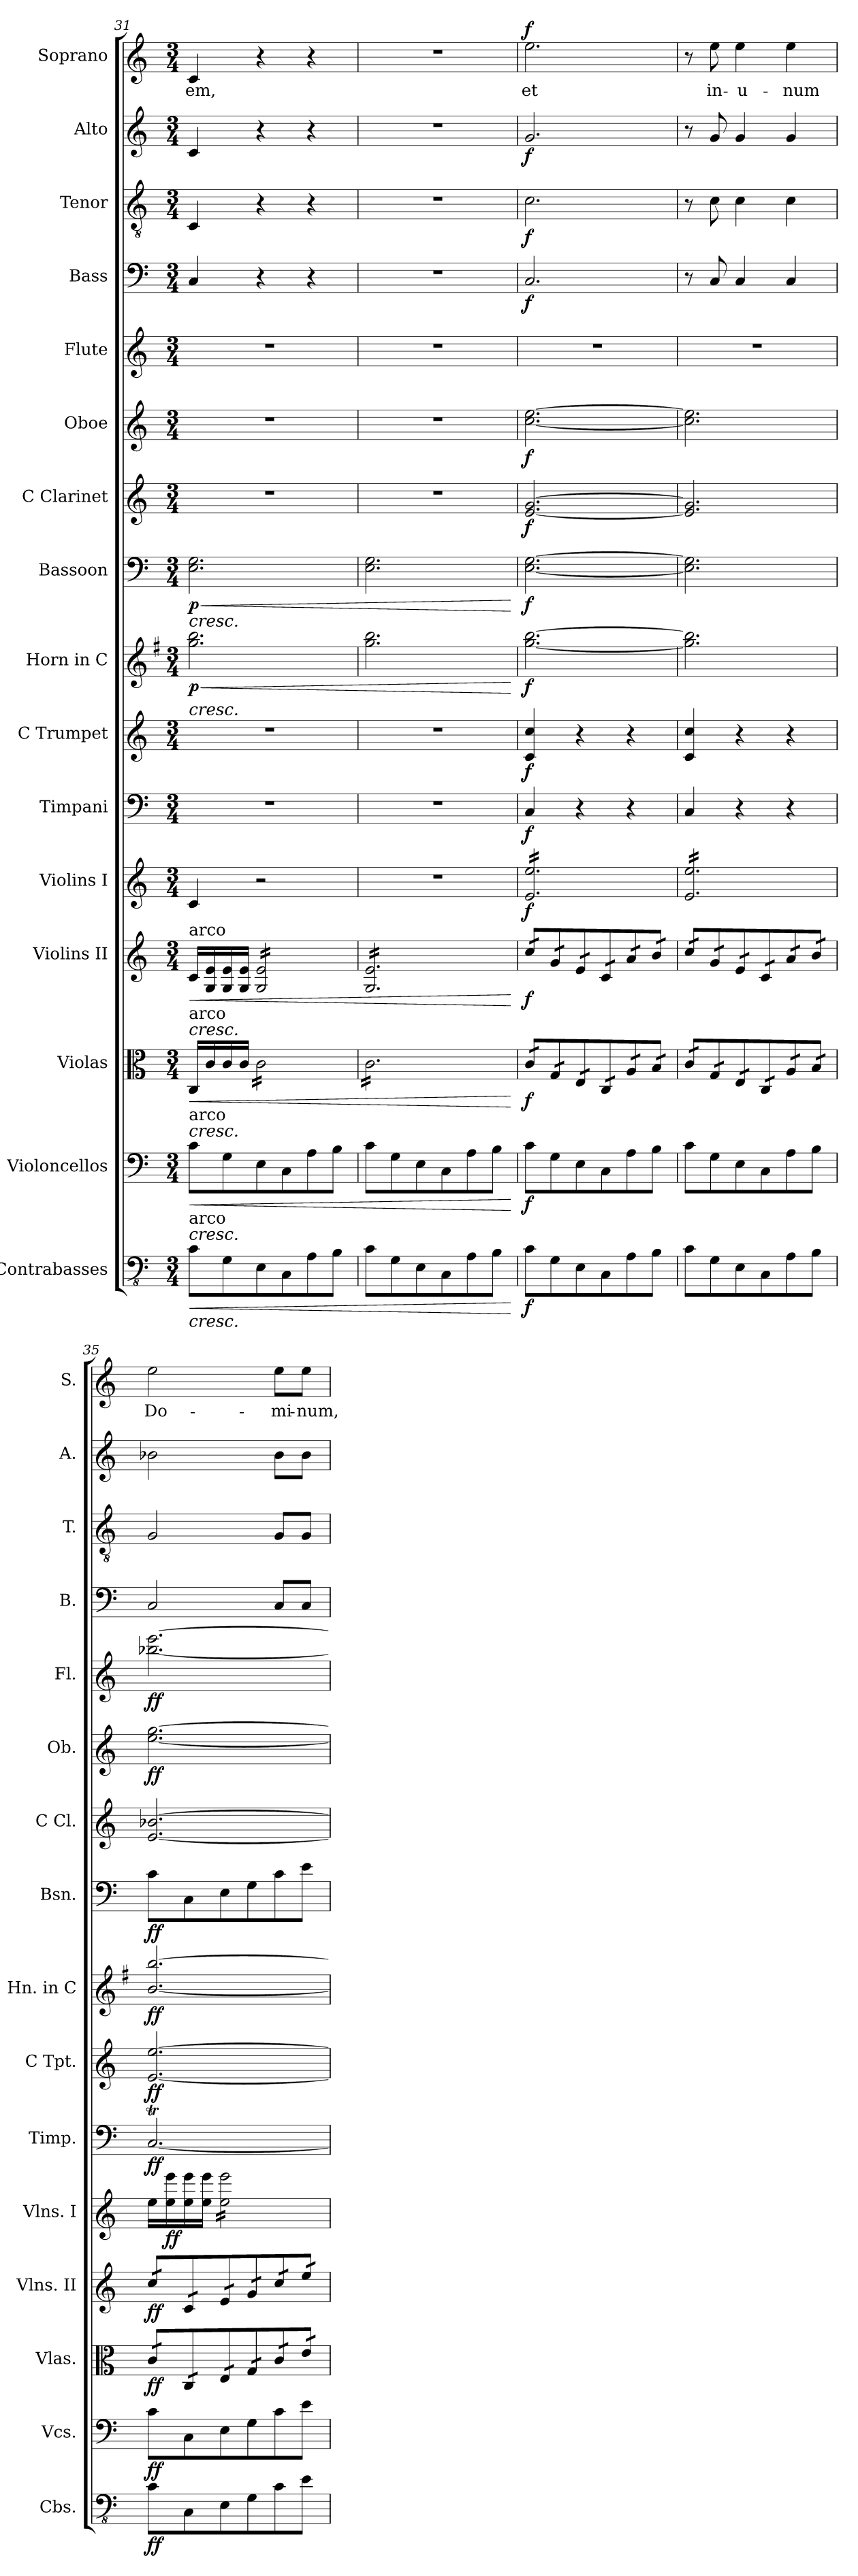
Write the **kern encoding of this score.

**kern	**dynam	**kern	**dynam	**kern	**dynam	**kern	**dynam	**kern	**dynam	**kern	**dynam	**kern	**dynam	**kern	**dynam	**kern	**dynam	**kern	**dynam	**kern	**dynam	**kern	**dynam	**kern	**dynam	**kern	**dynam	**kern	**dynam	**kern	**text	**dynam
*part16	*part16	*part15	*part15	*part14	*part14	*part13	*part13	*part12	*part12	*part11	*part11	*part10	*part10	*part9	*part9	*part8	*part8	*part7	*part7	*part6	*part6	*part5	*part5	*part4	*part4	*part3	*part3	*part2	*part2	*part1	*part1	*part1
*staff16	*staff16	*staff15	*staff15	*staff14	*staff14	*staff13	*staff13	*staff12	*staff12	*staff11	*staff11	*staff10	*staff10	*staff9	*staff9	*staff8	*staff8	*staff7	*staff7	*staff6	*staff6	*staff5	*staff5	*staff4	*staff4	*staff3	*staff3	*staff2	*staff2	*staff1	*staff1	*staff1
*I"Contrabasses	*	*I"Violoncellos	*	*I"Violas	*	*I"Violins II	*	*I"Violins I	*	*I"Timpani	*	*I"C Trumpet	*	*I"Horn in C	*	*I"Bassoon	*	*I"C Clarinet	*	*I"Oboe	*	*I"Flute	*	*I"Bass	*	*I"Tenor	*	*I"Alto	*	*I"Soprano	*	*
*I'Cbs.	*	*I'Vcs.	*	*I'Vlas.	*	*I'Vlns. II	*	*I'Vlns. I	*	*I'Timp.	*	*I'C Tpt.	*	*I'Hn. in C	*	*I'Bsn.	*	*I'C Cl.	*	*I'Ob.	*	*I'Fl.	*	*I'B.	*	*I'T.	*	*I'A.	*	*I'S.	*	*
*clefFv4	*	*clefF4	*	*clefC3	*	*clefG2	*	*clefG2	*	*clefF4	*	*clefG2	*	*clefG2	*	*clefF4	*	*clefG2	*	*clefG2	*	*clefG2	*	*clefF4	*	*clefGv2	*	*clefG2	*	*clefG2	*	*
*	*	*	*	*	*	*	*	*	*	*	*	*	*	*ITrd4c7	*	*	*	*ITrd1c2	*	*	*	*	*	*	*	*	*	*	*	*	*	*
*k[]	*	*k[]	*	*k[]	*	*k[]	*	*k[]	*	*k[]	*	*k[]	*	*k[]	*	*k[]	*	*k[b-e-]	*	*k[]	*	*k[]	*	*k[]	*	*k[]	*	*k[]	*	*k[]	*	*
*M3/4	*	*M3/4	*	*M3/4	*	*M3/4	*	*M3/4	*	*M3/4	*	*M3/4	*	*M3/4	*	*M3/4	*	*M3/4	*	*M3/4	*	*M3/4	*	*M3/4	*	*M3/4	*	*M3/4	*	*M3/4	*	*
=31	=31	=31	=31	=31	=31	=31	=31	=31	=31	=31	=31	=31	=31	=31	=31	=31	=31	=31	=31	=31	=31	=31	=31	=31	=31	=31	=31	=31	=31	=31	=31	=31
!	!	!	!	!	!	!	!	!	!	!	!	!	!	!LO:TX:a:i:t=cresc.	!	!	!	!	!	!	!	!	!	!	!	!	!	!	!	!	!	!
!	!	!	!	!	!	!	!	!	!	!	!	!LO:TX:a:i:t=cresc.	!	!	!	!	!	!	!	!	!	!	!	!	!	!	!	!	!	!	!	!
!	!	!	!	!	!	!LO:TX:a:t=arco	!	!	!	!	!	!	!	!	!	!	!	!	!	!	!	!	!	!	!	!	!	!	!	!	!	!
!	!	!	!	!LO:TX:a:i:t=cresc.	!	!	!	!	!	!	!	!	!	!	!	!	!	!	!	!	!	!	!	!	!	!	!	!	!	!	!	!
!	!	!	!	!LO:TX:a:t=arco	!	!	!	!	!	!	!	!	!	!	!	!	!	!	!	!	!	!	!	!	!	!	!	!	!	!	!	!
!	!	!LO:TX:a:i:t=cresc.	!	!	!	!	!	!	!	!	!	!	!	!	!	!	!	!	!	!	!	!	!	!	!	!	!	!	!	!	!	!
!	!	!LO:TX:a:t=arco	!	!	!	!	!	!	!	!	!	!	!	!	!	!	!	!	!	!	!	!	!	!	!	!	!	!	!	!	!	!
!LO:TX:a:i:t=cresc.	!	!	!	!	!	!	!	!	!	!	!	!	!	!	!	!	!	!	!	!	!	!	!	!	!	!	!	!	!	!	!	!
!LO:TX:b:i:t=cresc.	!	!	!	!	!	!	!	!	!	!	!	!	!	!	!	!	!	!	!	!	!	!	!	!	!	!	!	!	!	!	!	!
!LO:TX:a:t=arco	!	!	!	!	!	!	!	!	!	!	!	!	!	!	!	!	!	!	!	!	!	!	!	!	!	!	!	!	!	!	!	!
!	!LO:HP:b	!	!LO:HP:b	!	!LO:HP:b	!	!LO:HP:b	!	!	!	!	!	!	!	!LO:HP:b	!	!LO:HP:b	!	!	!	!	!	!	!	!	!	!	!	!	!	!LO:LY:b	!
!	!	!	!	!	!	!	!	!	!	!	!	!	!	!	!LO:DY:n=1:b	!	!LO:DY:n=1:b	!	!	!	!	!	!	!	!	!	!	!	!	!	!	!
8C\L	<	8c\L	<	16C/LL	<	16c/LL	<	4c/	.	2.r	.	2.r	.	2.cc\ 2.ee\	< p	2.E\ 2.G\	< p	2.r	.	2.r	.	2.r	.	4C/	.	4C/	.	4c/	.	4c/	-em,	.
.	.	.	.	16c/	.	16G/ 16e/	.	.	.	.	.	.	.	.	.	.	.	.	.	.	.	.	.	.	.	.	.	.	.	.	.	.
8GG\	.	8G\	.	16c/	.	16G/ 16e/	.	.	.	.	.	.	.	.	.	.	.	.	.	.	.	.	.	.	.	.	.	.	.	.	.	.
.	.	.	.	16c/JJ	.	16G/ 16e/JJ	.	.	.	.	.	.	.	.	.	.	.	.	.	.	.	.	.	.	.	.	.	.	.	.	.	.
*	*	*	*	*tremolo	*	*	*	*	*	*	*	*	*	*	*	*	*	*	*	*	*	*	*	*	*	*	*	*	*	*	*	*
*	*	*	*	*	*	*tremolo	*	*	*	*	*	*	*	*	*	*	*	*	*	*	*	*	*	*	*	*	*	*	*	*	*	*
8EE\	.	8E\	.	16c\LL	.	16G/ 16e/LL	.	2r	.	.	.	.	.	.	.	.	.	.	.	.	.	.	.	4r	.	4r	.	4r	.	4r	.	.
.	.	.	.	16c\	.	16G/ 16e/	.	.	.	.	.	.	.	.	.	.	.	.	.	.	.	.	.	.	.	.	.	.	.	.	.	.
8CC\	.	8C\	.	16c\	.	16G/ 16e/	.	.	.	.	.	.	.	.	.	.	.	.	.	.	.	.	.	.	.	.	.	.	.	.	.	.
.	.	.	.	16c\	.	16G/ 16e/	.	.	.	.	.	.	.	.	.	.	.	.	.	.	.	.	.	.	.	.	.	.	.	.	.	.
8AA\	.	8A\	.	16c\	.	16G/ 16e/	.	.	.	.	.	.	.	.	.	.	.	.	.	.	.	.	.	4r	.	4r	.	4r	.	4r	.	.
.	.	.	.	16c\	.	16G/ 16e/	.	.	.	.	.	.	.	.	.	.	.	.	.	.	.	.	.	.	.	.	.	.	.	.	.	.
8BB\J	.	8B\J	.	16c\	.	16G/ 16e/	.	.	.	.	.	.	.	.	.	.	.	.	.	.	.	.	.	.	.	.	.	.	.	.	.	.
.	.	.	.	16c\JJ	.	16G/ 16e/JJ	.	.	.	.	.	.	.	.	.	.	.	.	.	.	.	.	.	.	.	.	.	.	.	.	.	.
=32	=32	=32	=32	=32	=32	=32	=32	=32	=32	=32	=32	=32	=32	=32	=32	=32	=32	=32	=32	=32	=32	=32	=32	=32	=32	=32	=32	=32	=32	=32	=32	=32
8C\L	.	8c\L	.	16c\LL	.	16G/ 16e/LL	.	2.r	.	2.r	.	2.r	.	2.cc\ 2.ee\	.	2.E\ 2.G\	.	2.r	.	2.r	.	2.r	.	2.r	.	2.r	.	2.r	.	2.r	.	.
.	.	.	.	16c\	.	16G/ 16e/	.	.	.	.	.	.	.	.	.	.	.	.	.	.	.	.	.	.	.	.	.	.	.	.	.	.
8GG\	.	8G\	.	16c\	.	16G/ 16e/	.	.	.	.	.	.	.	.	.	.	.	.	.	.	.	.	.	.	.	.	.	.	.	.	.	.
.	.	.	.	16c\	.	16G/ 16e/	.	.	.	.	.	.	.	.	.	.	.	.	.	.	.	.	.	.	.	.	.	.	.	.	.	.
8EE\	.	8E\	.	16c\	.	16G/ 16e/	.	.	.	.	.	.	.	.	.	.	.	.	.	.	.	.	.	.	.	.	.	.	.	.	.	.
.	.	.	.	16c\	.	16G/ 16e/	.	.	.	.	.	.	.	.	.	.	.	.	.	.	.	.	.	.	.	.	.	.	.	.	.	.
8CC\	.	8C\	.	16c\	.	16G/ 16e/	.	.	.	.	.	.	.	.	.	.	.	.	.	.	.	.	.	.	.	.	.	.	.	.	.	.
.	.	.	.	16c\	.	16G/ 16e/	.	.	.	.	.	.	.	.	.	.	.	.	.	.	.	.	.	.	.	.	.	.	.	.	.	.
8AA\	.	8A\	.	16c\	.	16G/ 16e/	.	.	.	.	.	.	.	.	.	.	.	.	.	.	.	.	.	.	.	.	.	.	.	.	.	.
.	.	.	.	16c\	.	16G/ 16e/	.	.	.	.	.	.	.	.	.	.	.	.	.	.	.	.	.	.	.	.	.	.	.	.	.	.
8BB\J	.	8B\J	.	16c\	.	16G/ 16e/	.	.	.	.	.	.	.	.	.	.	.	.	.	.	.	.	.	.	.	.	.	.	.	.	.	.
.	.	.	.	16c\JJ	.	16G/ 16e/JJ	.	.	.	.	.	.	.	.	.	.	.	.	.	.	.	.	.	.	.	.	.	.	.	.	.	.
.	[	.	[	.	[	.	[	.	.	.	.	.	.	.	[	.	[	.	.	.	.	.	.	.	.	.	.	.	.	.	.	.
=33	=33	=33	=33	=33	=33	=33	=33	=33	=33	=33	=33	=33	=33	=33	=33	=33	=33	=33	=33	=33	=33	=33	=33	=33	=33	=33	=33	=33	=33	=33	=33	=33
!	!	!	!	!	!	!	!	!LO:TX:a:t=arco	!	!	!	!	!	!	!	!	!	!	!	!	!	!	!	!	!	!	!	!	!	!	!	!
!	!LO:DY:b	!	!LO:DY:b	!	!LO:DY:b	!	!LO:DY:b	!	!LO:DY:b	!	!LO:DY:b	!	!LO:DY:b	!	!LO:DY:b	!	!LO:DY:b	!	!LO:DY:b	!	!LO:DY:b	!	!	!	!LO:DY:b	!	!LO:DY:b	!	!LO:DY:b	!	!LO:LY:b	!LO:DY:a
*	*	*	*	*	*	*	*	*tremolo	*	*	*	*	*	*	*	*	*	*	*	*	*	*	*	*	*	*	*	*	*	*	*	*
8C\L	f	8c\L	f	16c/LL	f	16cc/LL	f	16e/ 16ee/LL	f	4C/	f	4c/ 4cc/	f	[2.cc\ [2.ee\	f	[2.E\ [2.G\	f	[2.d/ [2.f/	f	[2.cc\ [2.ee\	f	2.r	.	2.C/	f	2.c\	f	2.g/	f	2.ee\	et	f
.	.	.	.	16c/	.	16cc/	.	16e/ 16ee/	.	.	.	.	.	.	.	.	.	.	.	.	.	.	.	.	.	.	.	.	.	.	.	.
8GG\	.	8G\	.	16G/	.	16g/	.	16e/ 16ee/	.	.	.	.	.	.	.	.	.	.	.	.	.	.	.	.	.	.	.	.	.	.	.	.
.	.	.	.	16G/	.	16g/	.	16e/ 16ee/	.	.	.	.	.	.	.	.	.	.	.	.	.	.	.	.	.	.	.	.	.	.	.	.
8EE\	.	8E\	.	16E/	.	16e/	.	16e/ 16ee/	.	4r	.	4r	.	.	.	.	.	.	.	.	.	.	.	.	.	.	.	.	.	.	.	.
.	.	.	.	16E/	.	16e/	.	16e/ 16ee/	.	.	.	.	.	.	.	.	.	.	.	.	.	.	.	.	.	.	.	.	.	.	.	.
8CC\	.	8C\	.	16C/	.	16c/	.	16e/ 16ee/	.	.	.	.	.	.	.	.	.	.	.	.	.	.	.	.	.	.	.	.	.	.	.	.
.	.	.	.	16C/	.	16c/	.	16e/ 16ee/	.	.	.	.	.	.	.	.	.	.	.	.	.	.	.	.	.	.	.	.	.	.	.	.
8AA\	.	8A\	.	16A/	.	16a/	.	16e/ 16ee/	.	4r	.	4r	.	.	.	.	.	.	.	.	.	.	.	.	.	.	.	.	.	.	.	.
.	.	.	.	16A/	.	16a/	.	16e/ 16ee/	.	.	.	.	.	.	.	.	.	.	.	.	.	.	.	.	.	.	.	.	.	.	.	.
8BB\J	.	8B\J	.	16B/	.	16b/	.	16e/ 16ee/	.	.	.	.	.	.	.	.	.	.	.	.	.	.	.	.	.	.	.	.	.	.	.	.
.	.	.	.	16B/JJ	.	16b/JJ	.	16e/ 16ee/JJ	.	.	.	.	.	.	.	.	.	.	.	.	.	.	.	.	.	.	.	.	.	.	.	.
!!LO:PB:g=z
=34	=34	=34	=34	=34	=34	=34	=34	=34	=34	=34	=34	=34	=34	=34	=34	=34	=34	=34	=34	=34	=34	=34	=34	=34	=34	=34	=34	=34	=34	=34	=34	=34
8C\L	.	8c\L	.	16c/LL	.	16cc/LL	.	16e/ 16ee/LL	.	4C/	.	4c/ 4cc/	.	2.cc\] 2.ee\]	.	2.E\] 2.G\]	.	2.d/] 2.f/]	.	2.cc\] 2.ee\]	.	2.r	.	8r	.	8r	.	8r	.	8r	.	.
.	.	.	.	16c/	.	16cc/	.	16e/ 16ee/	.	.	.	.	.	.	.	.	.	.	.	.	.	.	.	.	.	.	.	.	.	.	.	.
!	!	!	!	!	!	!	!	!	!	!	!	!	!	!	!	!	!	!	!	!	!	!	!	!	!	!	!	!	!	!	!LO:LY:b	!
8GG\	.	8G\	.	16G/	.	16g/	.	16e/ 16ee/	.	.	.	.	.	.	.	.	.	.	.	.	.	.	.	8C/	.	8c\	.	8g/	.	8ee\	in-	.
.	.	.	.	16G/	.	16g/	.	16e/ 16ee/	.	.	.	.	.	.	.	.	.	.	.	.	.	.	.	.	.	.	.	.	.	.	.	.
!	!	!	!	!	!	!	!	!	!	!	!	!	!	!	!	!	!	!	!	!	!	!	!	!	!	!	!	!	!	!	!LO:LY:b	!
8EE\	.	8E\	.	16E/	.	16e/	.	16e/ 16ee/	.	4r	.	4r	.	.	.	.	.	.	.	.	.	.	.	4C/	.	4c\	.	4g/	.	4ee\	-u-	.
.	.	.	.	16E/	.	16e/	.	16e/ 16ee/	.	.	.	.	.	.	.	.	.	.	.	.	.	.	.	.	.	.	.	.	.	.	.	.
8CC\	.	8C\	.	16C/	.	16c/	.	16e/ 16ee/	.	.	.	.	.	.	.	.	.	.	.	.	.	.	.	.	.	.	.	.	.	.	.	.
.	.	.	.	16C/	.	16c/	.	16e/ 16ee/	.	.	.	.	.	.	.	.	.	.	.	.	.	.	.	.	.	.	.	.	.	.	.	.
!	!	!	!	!	!	!	!	!	!	!	!	!	!	!	!	!	!	!	!	!	!	!	!	!	!	!	!	!	!	!	!LO:LY:b	!
8AA\	.	8A\	.	16A/	.	16a/	.	16e/ 16ee/	.	4r	.	4r	.	.	.	.	.	.	.	.	.	.	.	4C/	.	4c\	.	4g/	.	4ee\	-num	.
.	.	.	.	16A/	.	16a/	.	16e/ 16ee/	.	.	.	.	.	.	.	.	.	.	.	.	.	.	.	.	.	.	.	.	.	.	.	.
8BB\J	.	8B\J	.	16B/	.	16b/	.	16e/ 16ee/	.	.	.	.	.	.	.	.	.	.	.	.	.	.	.	.	.	.	.	.	.	.	.	.
.	.	.	.	16B/JJ	.	16b/JJ	.	16e/ 16ee/JJ	.	.	.	.	.	.	.	.	.	.	.	.	.	.	.	.	.	.	.	.	.	.	.	.
*	*	*	*	*	*	*	*	*Xtremolo	*	*	*	*	*	*	*	*	*	*	*	*	*	*	*	*	*	*	*	*	*	*	*	*
=35	=35	=35	=35	=35	=35	=35	=35	=35	=35	=35	=35	=35	=35	=35	=35	=35	=35	=35	=35	=35	=35	=35	=35	=35	=35	=35	=35	=35	=35	=35	=35	=35
!	!LO:DY:b	!	!LO:DY:b	!	!LO:DY:b	!	!LO:DY:b	!	!	!	!LO:DY:b	!	!LO:DY:b	!	!LO:DY:b	!	!LO:DY:b	!	!	!	!LO:DY:b	!	!LO:DY:b	!	!	!	!	!	!	!	!LO:LY:b	!
8C\L	ff	8c\L	ff	16c/LL	ff	16cc/LL	ff	16ee\LL	.	[2.CT/	ff	[2.e/ [2.ee/	ff	[2.e/ [2.ee/	ff	8c\L	ff	[2.d/ [2.a-X/	.	[2.ee\ [2.gg\	ff	[2.bb-X\ [2.eee\	ff	2C/	.	2G/	.	2b-X\	.	2ee\	Do-	.
!	!	!	!	!	!	!	!	!	!LO:DY:b	!	!	!	!	!	!	!	!	!	!	!	!	!	!	!	!	!	!	!	!	!	!	!
.	.	.	.	16c/	.	16cc/	.	16ee\ 16eee\	ff	.	.	.	.	.	.	.	.	.	.	.	.	.	.	.	.	.	.	.	.	.	.	.
8CC\	.	8C\	.	16C/	.	16c/	.	16ee\ 16eee\	.	.	.	.	.	.	.	8C\	.	.	.	.	.	.	.	.	.	.	.	.	.	.	.	.
.	.	.	.	16C/	.	16c/	.	16ee\ 16eee\JJ	.	.	.	.	.	.	.	.	.	.	.	.	.	.	.	.	.	.	.	.	.	.	.	.
*	*	*	*	*	*	*	*	*tremolo	*	*	*	*	*	*	*	*	*	*	*	*	*	*	*	*	*	*	*	*	*	*	*	*
8EE\	.	8E\	.	16E/	.	16e/	.	16ee\ 16eee\LL	.	.	.	.	.	.	.	8E\	.	.	.	.	.	.	.	.	.	.	.	.	.	.	.	.
.	.	.	.	16E/	.	16e/	.	16ee\ 16eee\	.	.	.	.	.	.	.	.	.	.	.	.	.	.	.	.	.	.	.	.	.	.	.	.
8GG\	.	8G\	.	16G/	.	16g/	.	16ee\ 16eee\	.	.	.	.	.	.	.	8G\	.	.	.	.	.	.	.	.	.	.	.	.	.	.	.	.
.	.	.	.	16G/	.	16g/	.	16ee\ 16eee\	.	.	.	.	.	.	.	.	.	.	.	.	.	.	.	.	.	.	.	.	.	.	.	.
!	!	!	!	!	!	!	!	!	!	!	!	!	!	!	!	!	!	!	!	!	!	!	!	!	!	!	!	!	!	!	!LO:LY:b	!
8C\	.	8c\	.	16c/	.	16cc/	.	16ee\ 16eee\	.	.	.	.	.	.	.	8c\	.	.	.	.	.	.	.	8C/L	.	8G/L	.	8b-\L	.	8ee\L	-mi-	.
.	.	.	.	16c/	.	16cc/	.	16ee\ 16eee\	.	.	.	.	.	.	.	.	.	.	.	.	.	.	.	.	.	.	.	.	.	.	.	.
!	!	!	!	!	!	!	!	!	!	!	!	!	!	!	!	!	!	!	!	!	!	!	!	!	!	!	!	!	!	!	!LO:LY:b	!
8E\J	.	8e\J	.	16e/	.	16ee/	.	16ee\ 16eee\	.	.	.	.	.	.	.	8e\J	.	.	.	.	.	.	.	8C/J	.	8G/J	.	8b-\J	.	8ee\J	-num,	.
.	.	.	.	16e/JJ	.	16ee/JJ	.	16ee\ 16eee\JJ	.	.	.	.	.	.	.	.	.	.	.	.	.	.	.	.	.	.	.	.	.	.	.	.
*	*	*	*	*	*	*	*	*Xtremolo	*	*	*	*	*	*	*	*	*	*	*	*	*	*	*	*	*	*	*	*	*	*	*	*
*	*	*	*	*	*	*Xtremolo	*	*	*	*	*	*	*	*	*	*	*	*	*	*	*	*	*	*	*	*	*	*	*	*	*	*
*	*	*	*	*Xtremolo	*	*	*	*	*	*	*	*	*	*	*	*	*	*	*	*	*	*	*	*	*	*	*	*	*	*	*	*
=	=	=	=	=	=	=	=	=	=	=	=	=	=	=	=	=	=	=	=	=	=	=	=	=	=	=	=	=	=	=	=	=
*-	*-	*-	*-	*-	*-	*-	*-	*-	*-	*-	*-	*-	*-	*-	*-	*-	*-	*-	*-	*-	*-	*-	*-	*-	*-	*-	*-	*-	*-	*-	*-	*-
